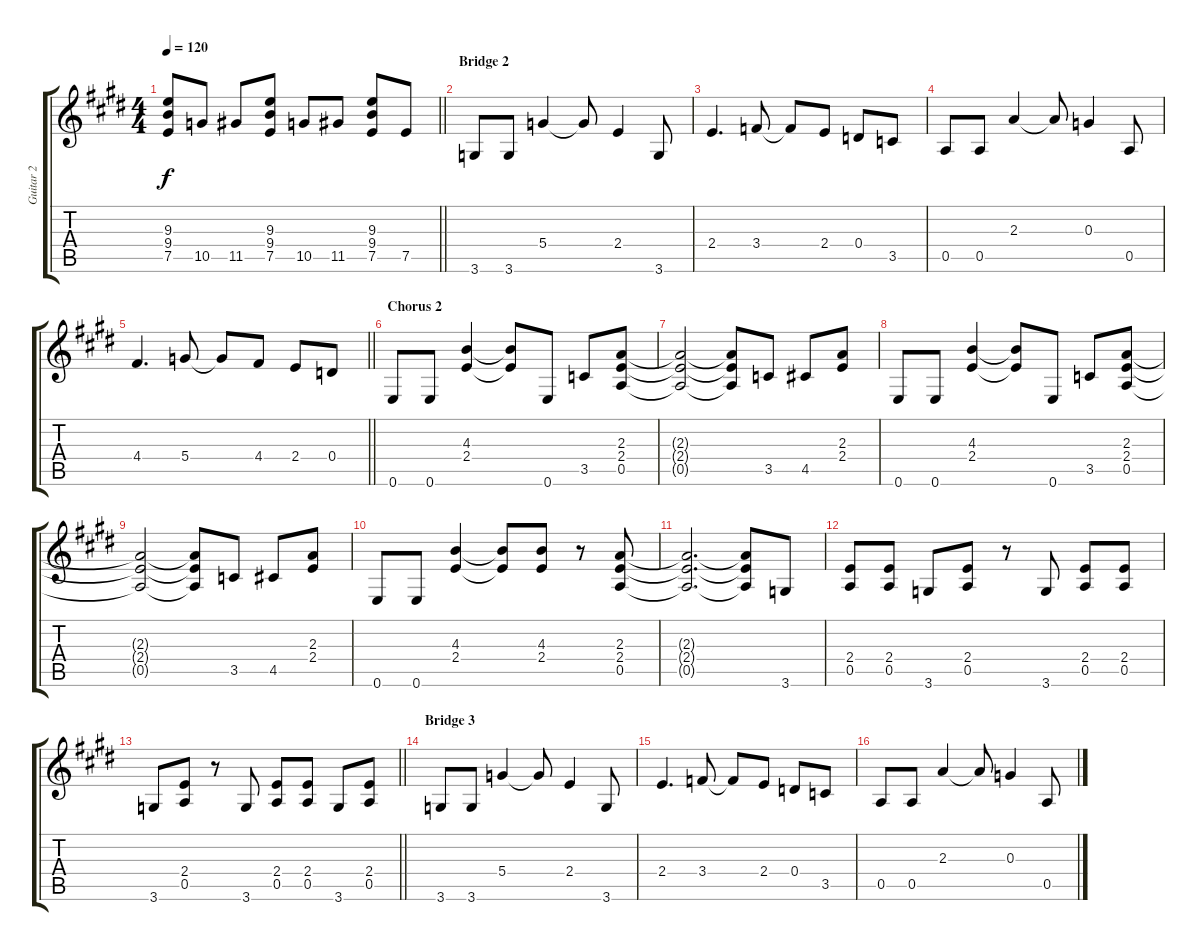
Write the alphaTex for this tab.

\track ("Guitar 2" "Guitar 2") {instrument overdrivenguitar}
\staff {score tabs}
\tuning (E4 B3 G3 D3 A2 E2) {hide}
\ts (4 4)
\tempo 120
\clef g2
\barLineRight lightlight
\ks e
(9.3{t} 9.4{t} 7.5{t}).8{dy f} 10.5.8 11.5.8 (9.3 9.4 7.5).8 10.5.8 11.5.8 (9.3 9.4 7.5).8 7.5.8 |
\section ("" "Bridge 2")
3.6.8 3.6.8 5.4.4 5.4{t}.8 2.4.4 3.6.8 |
2.4.4{d} 3.4.8 3.4{t}.8 2.4.8 0.4.8 3.5.8 |
0.5.8 0.5.8 2.3.4 2.3{t}.8 0.3.4 0.5.8 |
\barLineRight lightlight
4.4.4{d} 5.4.8 5.4{t}.8 4.4.8 2.4.8 0.4.8 |
\section ("" "Chorus 2")
0.6.8 0.6.8 (4.3 2.4).4 (4.3{t} 2.4{t}).8 0.6.8 3.5.8 (2.3 2.4 0.5).8 |
(2.3{t} 2.4{t} 0.5{t}).2 (2.3{t} 2.4{t} 0.5{t}).8 3.5.8 4.5.8 (2.3 2.4).8 |
0.6.8 0.6.8 (4.3 2.4).4 (4.3{t} 2.4{t}).8 0.6.8 3.5.8 (2.3 2.4 0.5).8 |
(2.3{t} 2.4{t} 0.5{t}).2 (2.3{t} 2.4{t} 0.5{t}).8 3.5.8 4.5.8 (2.3 2.4).8 |
0.6.8 0.6.8 (4.3 2.4).4 (4.3{t} 2.4{t}).8 (4.3 2.4).8 r.8 (2.3 2.4 0.5).8 |
(2.3{t} 2.4{t} 0.5{t}).2{d} (2.3{t} 2.4{t} 0.5{t}).8 3.6.8 |
(2.4 0.5).8 (2.4 0.5).8 3.6.8 (2.4 0.5).8 r.8 3.6.8 (2.4 0.5).8 (2.4 0.5).8 |
\barLineRight lightlight
3.6.8 (2.4 0.5).8 r.8 3.6.8 (2.4 0.5).8 (2.4 0.5).8 3.6.8 (2.4 0.5).8 |
\section ("" "Bridge 3")
3.6.8 3.6.8 5.4.4 5.4{t}.8 2.4.4 3.6.8 |
2.4.4{d} 3.4.8 3.4{t}.8 2.4.8 0.4.8 3.5.8 |
0.5.8 0.5.8 2.3.4 2.3{t}.8 0.3.4 0.5.8
